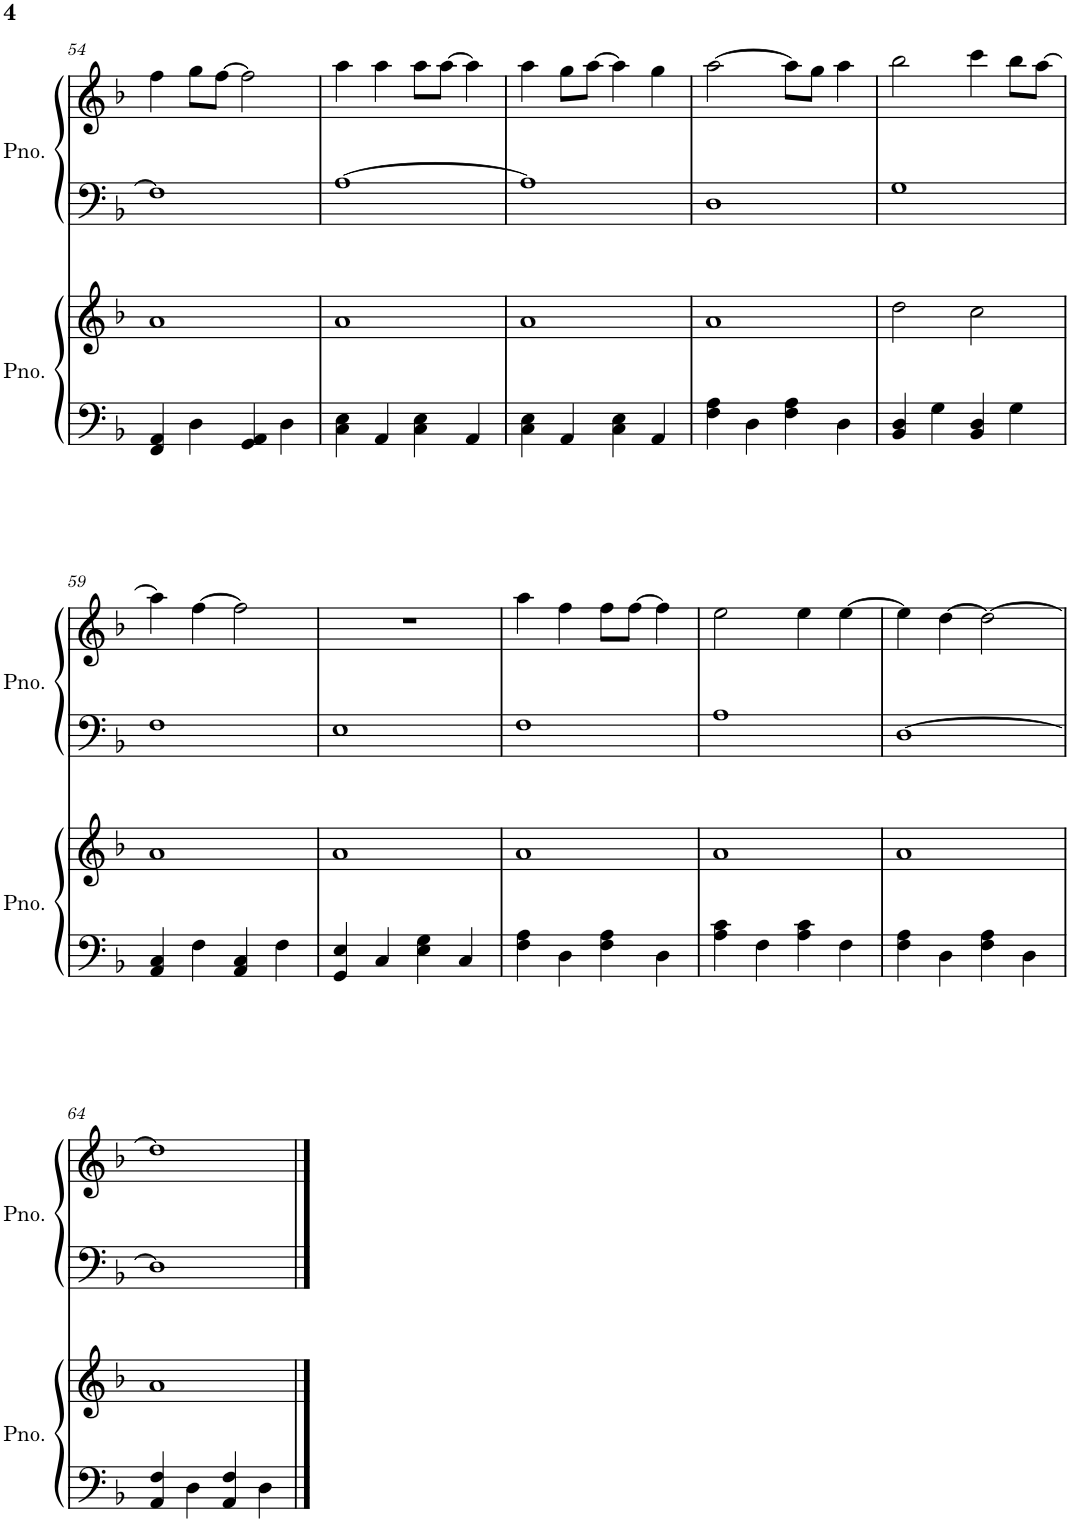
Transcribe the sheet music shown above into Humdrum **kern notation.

**kern	**kern	**kern	**kern
*part2	*part2	*part1	*part1
*staff4	*staff3	*staff2	*staff1
*I"Piano	*	*I"Piano	*
*I'Pno.	*	*I'Pno.	*
!!LO:PB:g=z
*clefF4	*clefG2	*clefF4	*clefG2
*k[b-]	*k[b-]	*k[b-]	*k[b-]
*M4/4	*M4/4	*M4/4	*M4/4
=54	=54	=54	=54
4FF/ 4AA/	1a	1F]	4ff\
4D\	.	.	8gg\L
.	.	.	[8ff\J
4GG/ 4AA/	.	.	2ff\]
4D\	.	.	.
=55	=55	=55	=55
4C\ 4E\	1a	[1A	4aa\
4AA/	.	.	4aa\
4C\ 4E\	.	.	8aa\L
.	.	.	[8aa\J
4AA/	.	.	4aa\]
=56	=56	=56	=56
4C\ 4E\	1a	1A]	4aa\
4AA/	.	.	8gg\L
.	.	.	[8aa\J
4C\ 4E\	.	.	4aa\]
4AA/	.	.	4gg\
=57	=57	=57	=57
4F\ 4A\	1a	1D	[2aa\
4D\	.	.	.
4F\ 4A\	.	.	8aa\L]
.	.	.	8gg\J
4D\	.	.	4aa\
=58	=58	=58	=58
4BB-/ 4D/	2dd\	1G	2bb-\
4G\	.	.	.
4BB-/ 4D/	2cc\	.	4ccc\
4G\	.	.	8bb-\L
.	.	.	[8aa\J
!!LO:LB:g=z
=59	=59	=59	=59
4AA/ 4C/	1a	1F	4aa\]
4F\	.	.	[4ff\
4AA/ 4C/	.	.	2ff\]
4F\	.	.	.
=60	=60	=60	=60
4GG/ 4E/	1a	1E	1r
4C/	.	.	.
4E\ 4G\	.	.	.
4C/	.	.	.
=61	=61	=61	=61
4F\ 4A\	1a	1F	4aa\
4D\	.	.	4ff\
4F\ 4A\	.	.	8ff\L
.	.	.	[8ff\J
4D\	.	.	4ff\]
=62	=62	=62	=62
4A\ 4c\	1a	1A	2ee\
4F\	.	.	.
4A\ 4c\	.	.	4ee\
4F\	.	.	[4ee\
=63	=63	=63	=63
4F\ 4A\	1a	[1D	4ee\]
4D\	.	.	[4dd\
4F\ 4A\	.	.	2dd\_
4D\	.	.	.
!!LO:LB:g=z
=64	=64	=64	=64
4AA/ 4F/	1a	1D]	1dd]
4D\	.	.	.
4AA/ 4F/	.	.	.
4D\	.	.	.
==	==	==	==
*-	*-	*-	*-
